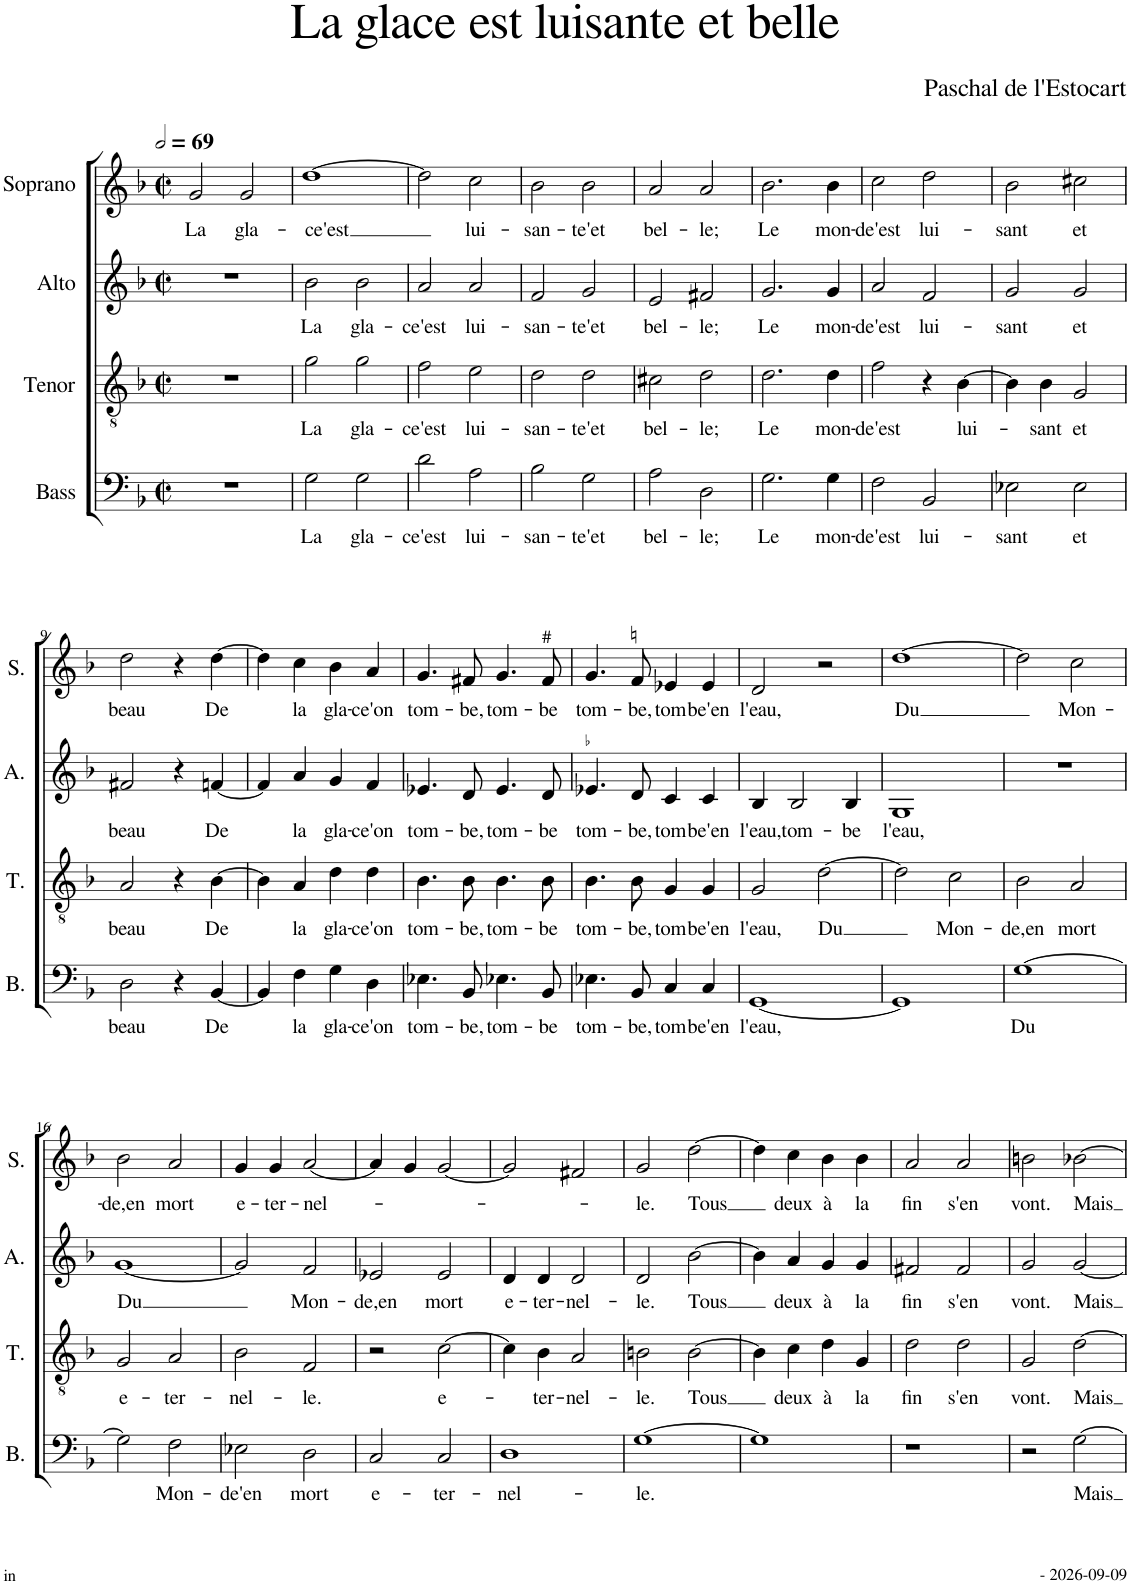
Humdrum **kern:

**kern	**text	**kern	**text	**kern	**text	**kern	**text
*part4	*part4	*part3	*part3	*part2	*part2	*part1	*part1
*staff4	*staff4	*staff3	*staff3	*staff2	*staff2	*staff1	*staff1
*I"Bass	*	*I"Tenor	*	*I"Alto	*	*I"Soprano	*
*I'B.	*	*I'T.	*	*I'A.	*	*I'S.	*
*clefF4	*	*clefGv2	*	*clefG2	*	*clefG2	*
*k[b-]	*	*k[b-]	*	*k[b-]	*	*k[b-]	*
*M2/2	*	*M2/2	*	*M2/2	*	*M2/2	*
*met(c|)	*	*met(c|)	*	*met(c|)	*	*met(c|)	*
*MM138	*	*MM138	*	*MM138	*	*MM138	*
=1	=1	=1	=1	=1	=1	=1	=1
!	!	!	!	!	!	!	!LO:LY:b
1r	.	1r	.	1r	.	2g/	La
!	!	!	!	!	!	!	!LO:LY:b
.	.	.	.	.	.	2g/	gla-
=2	=2	=2	=2	=2	=2	=2	=2
!	!LO:LY:b	!	!LO:LY:b	!	!LO:LY:b	!	!LO:LY:b
2G\	La	2g\	La	2b-\	La	[1dd	-ce'est
!	!LO:LY:b	!	!LO:LY:b	!	!LO:LY:b	!	!
2G\	gla-	2g\	gla-	2b-\	gla-	.	.
=3	=3	=3	=3	=3	=3	=3	=3
!	!LO:LY:b	!	!LO:LY:b	!	!LO:LY:b	!	!
2d\	-ce'est	2f\	-ce'est	2a/	-ce'est	2dd\]	.
!	!LO:LY:b	!	!LO:LY:b	!	!LO:LY:b	!	!LO:LY:b
2A\	lui-	2e\	lui-	2a/	lui-	2cc\	lui-
=4	=4	=4	=4	=4	=4	=4	=4
!	!LO:LY:b	!	!LO:LY:b	!	!LO:LY:b	!	!LO:LY:b
2B-\	-san-	2d\	-san-	2f/	-san-	2b-\	-san-
!	!LO:LY:b	!	!LO:LY:b	!	!LO:LY:b	!	!LO:LY:b
2G\	-te'et	2d\	-te'et	2g/	-te'et	2b-\	-te'et
=5	=5	=5	=5	=5	=5	=5	=5
!	!LO:LY:b	!	!LO:LY:b	!	!LO:LY:b	!	!LO:LY:b
2A\	bel-	2c#X\	bel-	2e/	bel-	2a/	bel-
!	!LO:LY:b	!	!LO:LY:b	!	!LO:LY:b	!	!LO:LY:b
2D\	-le;	2d\	-le;	2f#X/	-le;	2a/	-le;
=6	=6	=6	=6	=6	=6	=6	=6
!	!LO:LY:b	!	!LO:LY:b	!	!LO:LY:b	!	!LO:LY:b
2.G\	Le	2.d\	Le	2.g/	Le	2.b-\	Le
!	!LO:LY:b	!	!LO:LY:b	!	!LO:LY:b	!	!LO:LY:b
4G\	mon-	4d\	mon-	4g/	mon-	4b-\	mon-
=7	=7	=7	=7	=7	=7	=7	=7
!	!LO:LY:b	!	!LO:LY:b	!	!LO:LY:b	!	!LO:LY:b
2F\	-de'est	2f\	-de'est	2a/	-de'est	2cc\	-de'est
!	!LO:LY:b	!	!	!	!LO:LY:b	!	!LO:LY:b
2BB-/	lui-	4r	.	2f/	lui-	2dd\	lui-
!	!	!	!LO:LY:b	!	!	!	!
.	.	[4B-\	lui-	.	.	.	.
=8	=8	=8	=8	=8	=8	=8	=8
!	!LO:LY:b	!	!	!	!LO:LY:b	!	!LO:LY:b
2E-X\	-sant	4B-\]	.	2g/	-sant	2b-\	-sant
!	!	!	!LO:LY:b	!	!	!	!
.	.	4B-\	-sant	.	.	.	.
!	!LO:LY:b	!	!LO:LY:b	!	!LO:LY:b	!	!LO:LY:b
2E-\	et	2G/	et	2g/	et	2cc#X\	et
!!LO:LB:g=z
=9	=9	=9	=9	=9	=9	=9	=9
!	!LO:LY:b	!	!LO:LY:b	!	!LO:LY:b	!	!LO:LY:b
2D\	beau	2A/	beau	2f#X/	beau	2dd\	beau
4r	.	4r	.	4r	.	4r	.
!	!LO:LY:b	!	!LO:LY:b	!	!LO:LY:b	!	!LO:LY:b
[4BB-/	De	[4B-\	De	[4fn/	De	[4dd\	De
=10	=10	=10	=10	=10	=10	=10	=10
4BB-/]	.	4B-\]	.	4f/]	.	4dd\]	.
!	!LO:LY:b	!	!LO:LY:b	!	!LO:LY:b	!	!LO:LY:b
4F\	la	4A/	la	4a/	la	4cc\	la
!	!LO:LY:b	!	!LO:LY:b	!	!LO:LY:b	!	!LO:LY:b
4G\	gla-	4d\	gla-	4g/	gla-	4b-\	gla-
!	!LO:LY:b	!	!LO:LY:b	!	!LO:LY:b	!	!LO:LY:b
4D\	-ce'on	4d\	-ce'on	4f/	-ce'on	4a/	-ce'on
=11	=11	=11	=11	=11	=11	=11	=11
!	!LO:LY:b	!	!LO:LY:b	!	!LO:LY:b	!	!LO:LY:b
4.E-X\	tom-	4.B-\	tom-	4.e-X/	tom-	4.g/	tom-
!	!LO:LY:b	!	!LO:LY:b	!	!LO:LY:b	!	!LO:LY:b
8BB-/	-be,	8B-\	-be,	8d/	-be,	8f#X/	-be,
!	!LO:LY:b	!	!LO:LY:b	!	!LO:LY:b	!	!LO:LY:b
4.E-X\	tom-	4.B-\	tom-	4.e-/	tom-	4.g/	tom-
!	!	!	!	!	!	!LO:TX:a:t=#	!
!	!LO:LY:b	!	!LO:LY:b	!	!LO:LY:b	!	!LO:LY:b
8BB-/	-be	8B-\	-be	8d/	-be	8f#/	-be
=12	=12	=12	=12	=12	=12	=12	=12
!	!LO:LY:b	!	!LO:LY:b	!	!LO:LY:b	!	!LO:LY:b
4.E-X\	tom-	4.B-\	tom-	4.e-X/	tom-	4.g/	tom-
!	!	!	!	!	!	!LO:TX:a:t=♮	!
!	!LO:LY:b	!	!LO:LY:b	!	!LO:LY:b	!	!LO:LY:b
8BB-/	-be,	8B-\	-be,	8d/	-be,	8f/	-be,
!	!LO:LY:b	!	!LO:LY:b	!	!LO:LY:b	!	!LO:LY:b
4C/	tom	4G/	tom	4c/	tom	4e-X/	tom
!	!LO:LY:b	!	!LO:LY:b	!	!LO:LY:b	!	!LO:LY:b
4C/	be'en	4G/	be'en	4c/	be'en	4e-/	be'en
=13	=13	=13	=13	=13	=13	=13	=13
!	!LO:LY:b	!	!LO:LY:b	!	!LO:LY:b	!	!LO:LY:b
[1GG	l'eau,	2G/	l'eau,	4B-/	l'eau,	2d/	l'eau,
!	!	!	!	!	!LO:LY:b	!	!
.	.	.	.	2B-/	tom-	.	.
!	!	!	!LO:LY:b	!	!	!	!
.	.	[2d\	Du	.	.	2r	.
!	!	!	!	!	!LO:LY:b	!	!
.	.	.	.	4B-/	-be	.	.
=14	=14	=14	=14	=14	=14	=14	=14
!	!	!	!	!	!LO:LY:b	!	!LO:LY:b
1GG]	.	2d\]	.	1G	l'eau,	[1dd	Du
!	!	!	!LO:LY:b	!	!	!	!
.	.	2c\	Mon-	.	.	.	.
=15	=15	=15	=15	=15	=15	=15	=15
!	!LO:LY:b	!	!LO:LY:b	!	!	!	!
[1G	Du	2B-\	-de,en	1r	.	2dd\]	.
!	!	!	!LO:LY:b	!	!	!	!LO:LY:b
.	.	2A/	mort	.	.	2cc\	Mon-
!!LO:LB:g=z
=16	=16	=16	=16	=16	=16	=16	=16
!	!	!	!LO:LY:b	!	!LO:LY:b	!	!LO:LY:b
2G\]	.	2G/	e-	[1g	-Du	2b-\	-de,en
!	!LO:LY:b	!	!LO:LY:b	!	!	!	!LO:LY:b
2F\	Mon-	2A/	-ter-	.	.	2a/	mort
=17	=17	=17	=17	=17	=17	=17	=17
!	!LO:LY:b	!	!LO:LY:b	!	!	!	!LO:LY:b
2E-X\	-de'en	2B-\	-nel-	2g/]	.	4g/	e-
!	!	!	!	!	!	!	!LO:LY:b
.	.	.	.	.	.	4g/	-ter-
!	!LO:LY:b	!	!LO:LY:b	!	!LO:LY:b	!	!LO:LY:b
2D\	mort	2F/	-le.	2f/	Mon-	[2a/	-nel-
=18	=18	=18	=18	=18	=18	=18	=18
!	!LO:LY:b	!	!	!	!LO:LY:b	!	!
2C/	e-	2r	.	2e-X/	-de,en	4a/]	.
.	.	.	.	.	.	4g/	.
!	!LO:LY:b	!	!LO:LY:b	!	!LO:LY:b	!	!
2C/	-ter-	[2c\	e-	2e-/	mort	[2g/	.
=19	=19	=19	=19	=19	=19	=19	=19
!	!LO:LY:b	!	!	!	!LO:LY:b	!	!
1D	-nel-	4c\]	.	4d/	e-	2g/]	.
!	!	!	!LO:LY:b	!	!LO:LY:b	!	!
.	.	4B-\	-ter-	4d/	-ter-	.	.
!	!	!	!LO:LY:b	!	!LO:LY:b	!	!
.	.	2A/	-nel-	2d/	-nel-	2f#X/	.
=20	=20	=20	=20	=20	=20	=20	=20
!	!LO:LY:b	!	!LO:LY:b	!	!LO:LY:b	!	!LO:LY:b
[1G	-le.	2Bn\	-le.	2d/	-le.	2g/	le.
!	!	!	!LO:LY:b	!	!LO:LY:b	!	!LO:LY:b
.	.	[2B\	Tous	[2b-\	Tous	[2dd\	Tous
=21	=21	=21	=21	=21	=21	=21	=21
1G]	.	4B\]	.	4b-\]	.	4dd\]	.
!	!	!	!LO:LY:b	!	!LO:LY:b	!	!LO:LY:b
.	.	4c\	deux	4a/	deux	4cc\	deux
!	!	!	!LO:LY:b	!	!LO:LY:b	!	!LO:LY:b
.	.	4d\	à	4g/	à	4b-\	à
!	!	!	!LO:LY:b	!	!LO:LY:b	!	!LO:LY:b
.	.	4G/	la	4g/	la	4b-\	la
=22	=22	=22	=22	=22	=22	=22	=22
!	!	!	!LO:LY:b	!	!LO:LY:b	!	!LO:LY:b
1r	.	2d\	fin	2f#X/	fin	2a/	fin
!	!	!	!LO:LY:b	!	!LO:LY:b	!	!LO:LY:b
.	.	2d\	s'en	2f#/	s'en	2a/	s'en
=23	=23	=23	=23	=23	=23	=23	=23
!	!	!	!LO:LY:b	!	!LO:LY:b	!	!LO:LY:b
2r	.	2G/	vont.	2g/	vont.	2bn\	vont.
!	!LO:LY:b	!	!LO:LY:b	!	!LO:LY:b	!	!LO:LY:b
[2G\	Mais	[2d\	Mais	[2g/	Mais	[2b-X\	Mais
=	=	=	=	=	=	=	=
*-	*-	*-	*-	*-	*-	*-	*-
